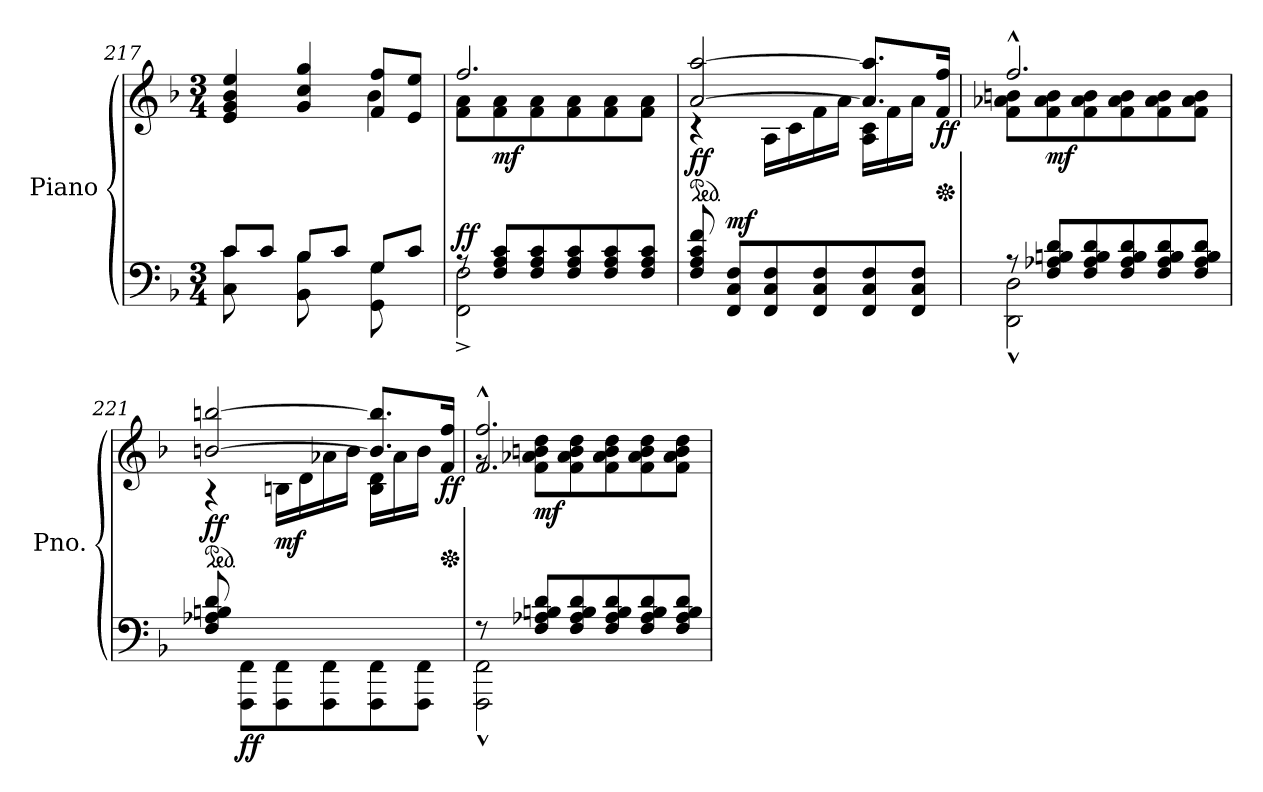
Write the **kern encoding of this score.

**kern	**kern	**dynam
*part1	*part1	*part1
*staff2	*staff1	*staff1/2
*I"Piano	*	*
*I'Pno.	*	*
*clefF4	*clefG2	*
*k[b-]	*k[b-]	*
*M3/4	*M3/4	*
=217	=217	=217
*^	*^	*
8c/L	8C\ 8c\	4e/ 4g/ 4b-/ 4ee/	2reyy	.
8c/J	8ryy	.	.	.
8B-/L	8BB-\ 8B-\	4g/ 4cc/ 4gg/	.	.
8c/J	8ryy	.	.	.
8G/L	8GG\ 8G\	8f/ 8ff/L	4b-\	.
8c/J	8ryy	8e/ 8ee/J	.	.
=218	=218	=218	=218	=218
!	!	!	!	!LO:DY:a=2
8rA	2FF\^ 2F\^	2.ff/	8f\ 8a\L	ff
!	!	!	!	!LO:DY:b
8F/ 8A/ 8c/L	.	.	8f\ 8a\	mf
8F/ 8A/ 8c/	.	.	8f\ 8a\	.
8F/ 8A/ 8c/	.	.	8f\ 8a\	.
8F/ 8A/ 8c/	4ryy	.	8f\ 8a\	.
8F/ 8A/ 8c/J	.	.	8f\ 8a\J	.
*v	*v	*	*	*
=219	=219	=219	=219
*	*ped	*	*
!	!	!	!LO:DY:b
8F/ 8A/ 8c/ 8f/	[2a/ [2aa/	4rc	ff
!	!	!	!LO:DY:a=2
8FF/ 8C/ 8F/L	.	.	mf
8FF/ 8C/ 8F/	.	16A\LL	.
.	.	16c\	.
8FF/ 8C/ 8F/	.	16f\	.
.	.	16a\JJ	.
8FF/ 8C/ 8F/	8.a/] 8.aa/]L	16A\ 16c\LL	.
.	.	16f\	.
8FF/ 8C/ 8F/J	.	16a\JJ	.
*	*Xped	*	*
!	!	!	!LO:DY:b
.	16f/ 16ff/Jk	16reyy	ff
!!LO:LB:g=z	!!
=220	=220	=220	=220
*^	*	*	*
8rA	2DD\^^ 2D\^^	2.ff^^/	8f\ 8a-X\ 8bn\L	.
!	!	!	!	!LO:DY:b
8F/ 8A-X/ 8Bn/ 8d/L	.	.	8f\ 8a-\ 8b\	mf
8F/ 8A-/ 8B/ 8d/	.	.	8f\ 8a-\ 8b\	.
8F/ 8A-/ 8B/ 8d/	.	.	8f\ 8a-\ 8b\	.
8F/ 8A-/ 8B/ 8d/	4ryy	.	8f\ 8a-\ 8b\	.
8F/ 8A-/ 8B/ 8d/J	.	.	8f\ 8a-\ 8b\J	.
*v	*v	*	*	*
=221	=221	=221	=221
*	*ped	*	*
!	!	!	!LO:DY:b
8F/ 8A-X/ 8Bn/ 8d/	[2bn/ [2bbn/	4r	ff
!	!	!	!LO:DY:b=2
8FFF\ 8FF\L	.	.	ff
!	!	!	!LO:DY:b
8FFF\ 8FF\	.	16Bn\LL	mf
.	.	16d\	.
8FFF\ 8FF\	.	16a-X\	.
.	.	16b\JJ	.
8FFF\ 8FF\	8.b/] 8.bb/]L	16B\ 16d\LL	.
.	.	16a-\	.
8FFF\ 8FF\J	.	16b\JJ	.
*	*Xped	*	*
!	!	!	!LO:DY:b
.	16f/ 16ff/Jk	16rgyy	ff
=222	=222	=222	=222
*^	*	*	*
8rF	2FFF\^^ 2FF\^^	2.f/^^ 2.ff/^^	8rg	.
!	!	!	!	!LO:DY:b
8F/ 8A-X/ 8Bn/ 8d/L	.	.	8f\ 8a-X\ 8bn\ 8dd\L	mf
8F/ 8A-/ 8B/ 8d/	.	.	8f\ 8a-\ 8b\ 8dd\	.
8F/ 8A-/ 8B/ 8d/	.	.	8f\ 8a-\ 8b\ 8dd\	.
8F/ 8A-/ 8B/ 8d/	4ryy	.	8f\ 8a-\ 8b\ 8dd\	.
8F/ 8A-/ 8B/ 8d/J	.	.	8f\ 8a-\ 8b\ 8dd\J	.
*v	*v	*	*	*
*	*v	*v	*
=	=	=
*-	*-	*-
